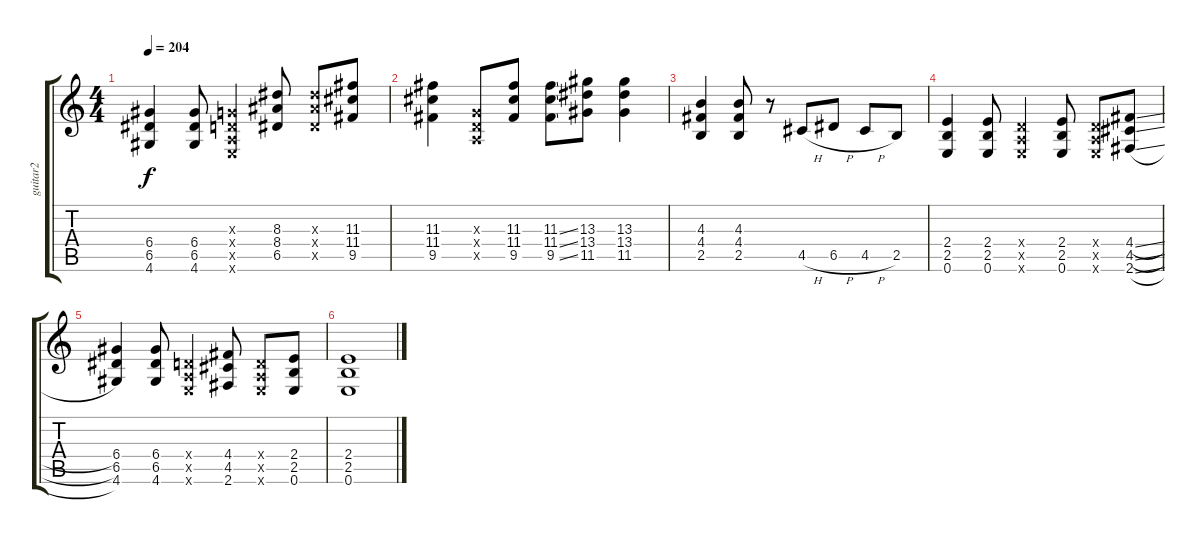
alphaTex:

\track ("guitar2" "guitar2") {instrument distortionguitar}
\staff {score tabs}
\tuning (E4 B3 G3 D3 A2 E2) {hide}
\ts (4 4)
\tempo 204
\clef g2
\ks c
(6.4 6.5 4.6).4{dy f} (6.4 6.5 4.6).8 (0.3{x} 0.4{x} 0.5{x} 0.6{x}).4 (8.3 8.4 6.5).8 (8.3{x} 8.4{x} 6.5{x}).8 (11.3 11.4 9.5).8 |
(11.3 11.4 9.5).4 (0.3{x} 0.4{x} 0.5{x}).8 (11.3 11.4 9.5).8 (11.3{ss} 11.4{ss} 9.5{ss}).8 (13.3 13.4 11.5).8 (13.3 13.4 11.5).4 |
(4.3 4.4 2.5).4 (4.3 4.4 2.5).8 r.8 4.5{h}.8 6.5{h}.8 4.5{h}.8 2.5.8 |
(2.4 2.5 0.6).4 (2.4 2.5 0.6).8 (0.4{x} 0.5{x} 0.6{x}).4 (2.4 2.5 0.6).8 (0.4{x} 0.5{x} 0.6{x}).8 (4.4{sl} 4.5{sl} 2.6{sl}).8 |
(6.4 6.5 4.6).4 (6.4 6.5 4.6).8 (0.4{x} 0.5{x} 0.6{x}).4 (4.4 4.5 2.6).8 (0.4{x} 0.5{x} 0.6{x}).8 (2.4 2.5 0.6).8 |
(2.4 2.5 0.6).1
